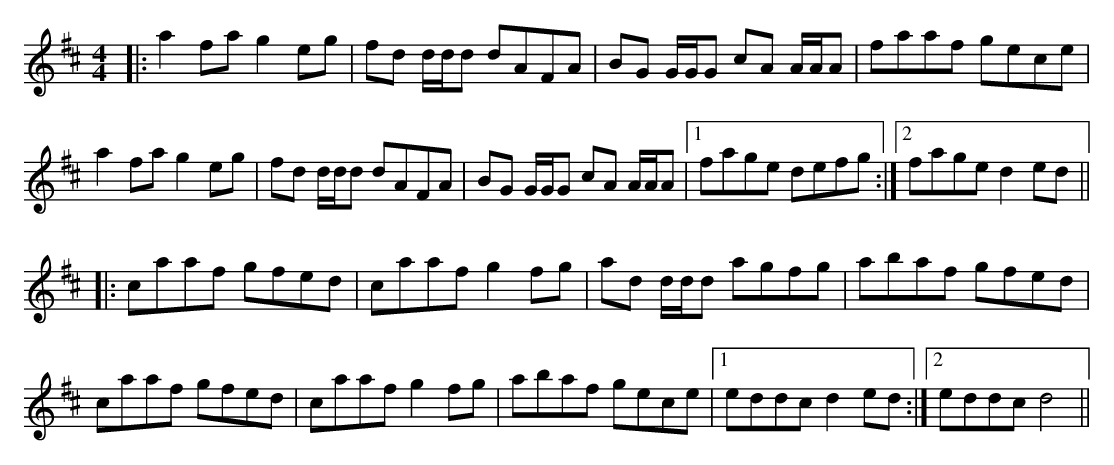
X:1
M:4/4
K:D
|: a2 fa g2 eg | fd d/2d/2d dAFA | BG G/2G/2G cA A/2A/2A | faaf gece |
a2 fa g2 eg | fd d/2d/2d dAFA | BG G/2G/2G cA A/2A/2A |1 fage defg :|2 fage d2 ed||
|: caaf gfed | caaf g2 fg | ad d/2d/2d agfg | abaf gfed |
caaf gfed | caaf g2 fg | abaf gece |1 eddc d2 ed :|2 eddc d4||
